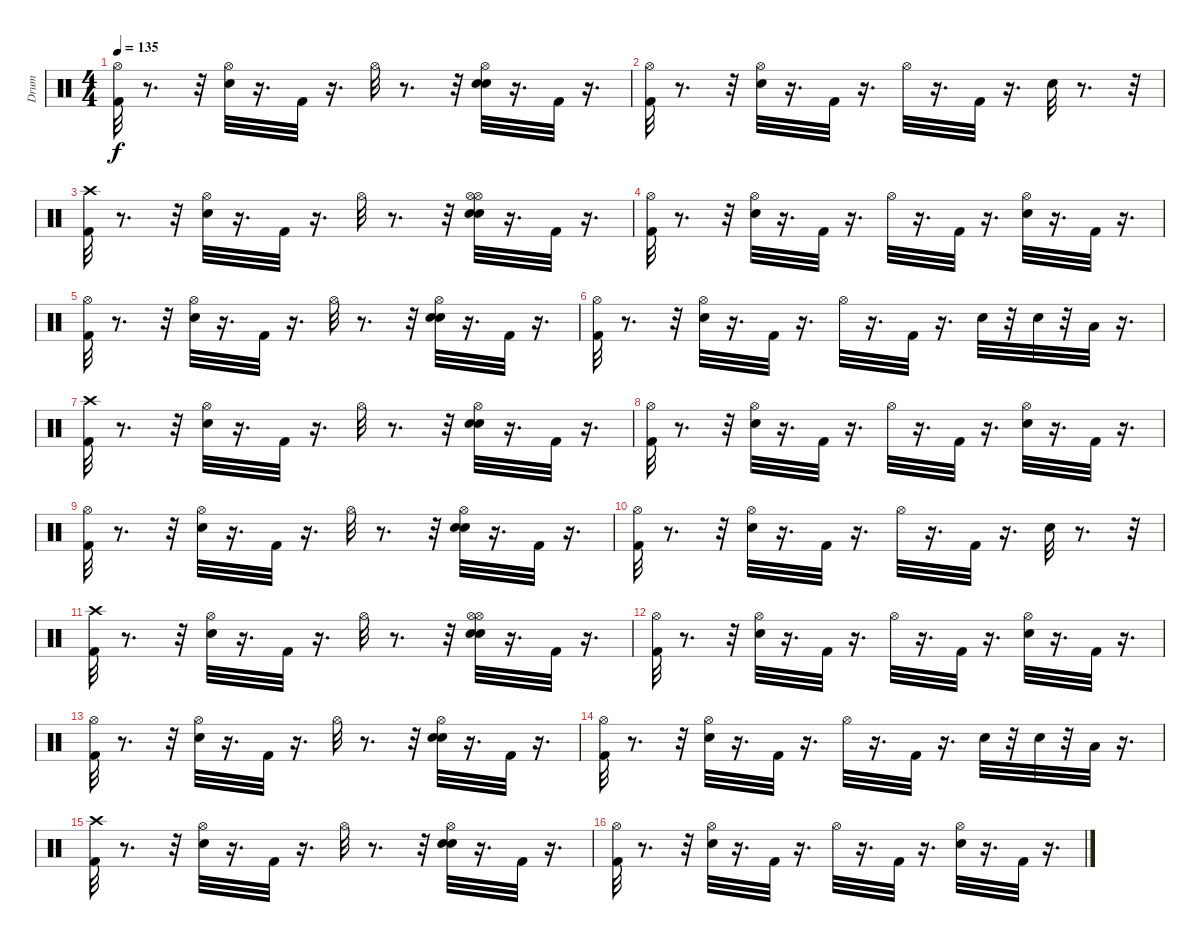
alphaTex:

\track ("Drum" "Drum") {instrument percussion}
\staff {score}
\articulation defaults
\ts (4 4)
\tempo 135
\clef neutral
\ks c
("Hi-Hat (open)" "Kick (hit) 2").32{dy f} r.8{d} r.32 ("Snare (hit) 2" "Hi-Hat (open)").32 r.16{d} "Kick (hit) 2".32 r.16{d} "Hi-Hat (open)".32 r.8{d} r.32 ("Snare (hit) 2" "Snare (hit) 2" "Hi-Hat (open)").32 r.16{d} "Kick (hit) 2".32 r.16{d} |
("Hi-Hat (open)" "Kick (hit) 2").32 r.8{d} r.32 ("Snare (hit) 2" "Hi-Hat (open)").32 r.16{d} "Kick (hit) 2".32 r.16{d} "Hi-Hat (open)".32 r.16{d} "Kick (hit) 2".32 r.16{d} "Snare (hit) 2".32 r.8{d} r.32 |
("Kick (hit) 2" "Crash high (hit)").32 r.8{d} r.32 ("Snare (hit) 2" "Hi-Hat (open)").32 r.16{d} "Kick (hit) 2".32 r.16{d} "Hi-Hat (open)".32 r.8{d} r.32 ("Snare (hit) 2" "Hi-Hat (open)" "Snare (hit) 2" "Hi-Hat (open)").32 r.16{d} "Kick (hit) 2".32 r.16{d} |
("Kick (hit) 2" "Hi-Hat (open)").32 r.8{d} r.32 ("Snare (hit) 2" "Hi-Hat (open)").32 r.16{d} "Kick (hit) 2".32 r.16{d} "Hi-Hat (open)".32 r.16{d} "Kick (hit) 2".32 r.16{d} ("Snare (hit) 2" "Hi-Hat (open)").32 r.16{d} "Kick (hit) 2".32 r.16{d} |
("Hi-Hat (open)" "Kick (hit) 2").32 r.8{d} r.32 ("Snare (hit) 2" "Hi-Hat (open)").32 r.16{d} "Kick (hit) 2".32 r.16{d} "Hi-Hat (open)".32 r.8{d} r.32 ("Snare (hit) 2" "Snare (hit) 2" "Hi-Hat (open)").32 r.16{d} "Kick (hit) 2".32 r.16{d} |
("Kick (hit) 2" "Hi-Hat (open)").32 r.8{d} r.32 ("Snare (hit) 2" "Hi-Hat (open)").32 r.16{d} "Kick (hit) 2".32 r.16{d} "Hi-Hat (open)".32 r.16{d} "Kick (hit) 2".32 r.16{d} "Snare (hit) 2".32 r.32 "Snare (hit) 2".32 r.32 "Low Floor Tom (hit)".32 r.16{d} |
("Kick (hit) 2" "Crash high (hit)").32 r.8{d} r.32 ("Snare (hit) 2" "Hi-Hat (open)").32 r.16{d} "Kick (hit) 2".32 r.16{d} "Hi-Hat (open)".32 r.8{d} r.32 ("Snare (hit) 2" "Snare (hit) 2" "Hi-Hat (open)").32 r.16{d} "Kick (hit) 2".32 r.16{d} |
("Kick (hit) 2" "Hi-Hat (open)").32 r.8{d} r.32 ("Snare (hit) 2" "Hi-Hat (open)").32 r.16{d} "Kick (hit) 2".32 r.16{d} "Hi-Hat (open)".32 r.16{d} "Kick (hit) 2".32 r.16{d} ("Hi-Hat (open)" "Snare (hit) 2").32 r.16{d} "Kick (hit) 2".32 r.16{d} |
("Hi-Hat (open)" "Kick (hit) 2").32 r.8{d} r.32 ("Snare (hit) 2" "Hi-Hat (open)").32 r.16{d} "Kick (hit) 2".32 r.16{d} "Hi-Hat (open)".32 r.8{d} r.32 ("Snare (hit) 2" "Hi-Hat (open)" "Snare (hit) 2").32 r.16{d} "Kick (hit) 2".32 r.16{d} |
("Hi-Hat (open)" "Kick (hit) 2").32 r.8{d} r.32 ("Snare (hit) 2" "Hi-Hat (open)").32 r.16{d} "Kick (hit) 2".32 r.16{d} "Hi-Hat (open)".32 r.16{d} "Kick (hit) 2".32 r.16{d} "Snare (hit) 2".32 r.8{d} r.32 |
("Kick (hit) 2" "Crash high (hit)").32 r.8{d} r.32 ("Snare (hit) 2" "Hi-Hat (open)").32 r.16{d} "Kick (hit) 2".32 r.16{d} "Hi-Hat (open)".32 r.8{d} r.32 ("Snare (hit) 2" "Hi-Hat (open)" "Snare (hit) 2" "Hi-Hat (open)").32 r.16{d} "Kick (hit) 2".32 r.16{d} |
("Kick (hit) 2" "Hi-Hat (open)").32 r.8{d} r.32 ("Snare (hit) 2" "Hi-Hat (open)").32 r.16{d} "Kick (hit) 2".32 r.16{d} "Hi-Hat (open)".32 r.16{d} "Kick (hit) 2".32 r.16{d} ("Snare (hit) 2" "Hi-Hat (open)").32 r.16{d} "Kick (hit) 2".32 r.16{d} |
("Hi-Hat (open)" "Kick (hit) 2").32 r.8{d} r.32 ("Snare (hit) 2" "Hi-Hat (open)").32 r.16{d} "Kick (hit) 2".32 r.16{d} "Hi-Hat (open)".32 r.8{d} r.32 ("Snare (hit) 2" "Hi-Hat (open)" "Snare (hit) 2").32 r.16{d} "Kick (hit) 2".32 r.16{d} |
("Kick (hit) 2" "Hi-Hat (open)").32 r.8{d} r.32 ("Snare (hit) 2" "Hi-Hat (open)").32 r.16{d} "Kick (hit) 2".32 r.16{d} "Hi-Hat (open)".32 r.16{d} "Kick (hit) 2".32 r.16{d} "Snare (hit) 2".32 r.32 "Snare (hit) 2".32 r.32 "Low Floor Tom (hit)".32 r.16{d} |
("Kick (hit) 2" "Crash high (hit)").32 r.8{d} r.32 ("Snare (hit) 2" "Hi-Hat (open)").32 r.16{d} "Kick (hit) 2".32 r.16{d} "Hi-Hat (open)".32 r.8{d} r.32 ("Snare (hit) 2" "Snare (hit) 2" "Hi-Hat (open)").32 r.16{d} "Kick (hit) 2".32 r.16{d} |
("Kick (hit) 2" "Hi-Hat (open)").32 r.8{d} r.32 ("Snare (hit) 2" "Hi-Hat (open)").32 r.16{d} "Kick (hit) 2".32 r.16{d} "Hi-Hat (open)".32 r.16{d} "Kick (hit) 2".32 r.16{d} ("Hi-Hat (open)" "Snare (hit) 2").32 r.16{d} "Kick (hit) 2".32 r.16{d}
